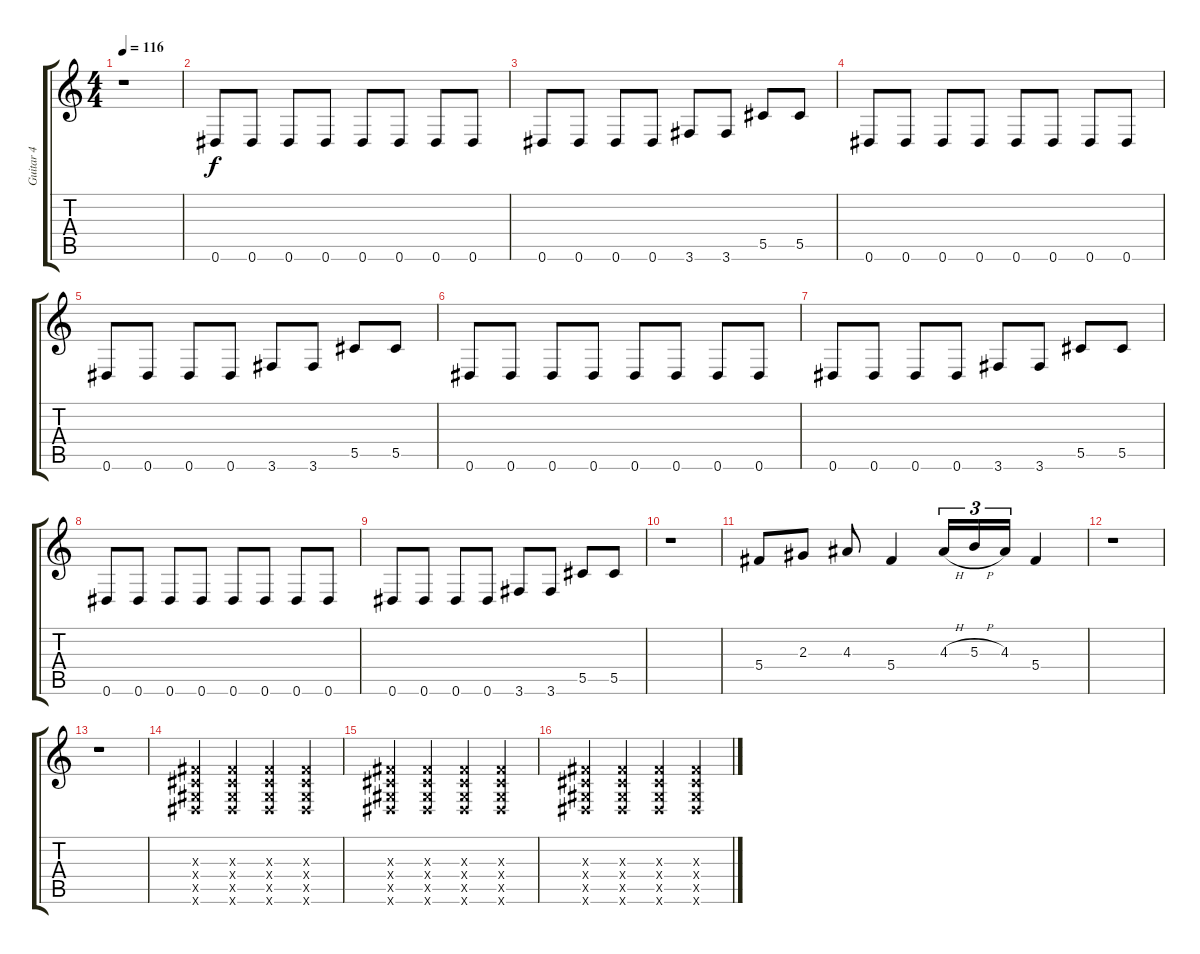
\track ("Guitar 4" "Guitar 4") {instrument overdrivenguitar}
\staff {score tabs}
\tuning (Eb4 Bb3 Gb3 Db3 Ab2 Eb2) {hide}
\ts (4 4)
\tempo 116
\clef g2
\ks c
r.1{dy f} |
0.6.8 0.6.8 0.6.8 0.6.8 0.6.8 0.6.8 0.6.8 0.6.8 |
0.6.8 0.6.8 0.6.8 0.6.8 3.6.8 3.6.8 5.5.8 5.5.8 |
0.6.8 0.6.8 0.6.8 0.6.8 0.6.8 0.6.8 0.6.8 0.6.8 |
0.6.8 0.6.8 0.6.8 0.6.8 3.6.8 3.6.8 5.5.8 5.5.8 |
0.6.8 0.6.8 0.6.8 0.6.8 0.6.8 0.6.8 0.6.8 0.6.8 |
0.6.8 0.6.8 0.6.8 0.6.8 3.6.8 3.6.8 5.5.8 5.5.8 |
0.6.8 0.6.8 0.6.8 0.6.8 0.6.8 0.6.8 0.6.8 0.6.8 |
0.6.8 0.6.8 0.6.8 0.6.8 3.6.8 3.6.8 5.5.8 5.5.8 |
r.1 |
5.4.8 2.3.8 4.3.8 5.4.4 4.3{h}.16{tu (3 2)} 5.3{h}.16{tu (3 2)} 4.3.16{tu (3 2)} 5.4.4 |
r.1 |
r.1 |
(0.3{x} 0.4{x} 0.5{x} 0.6{x}).4{volume 9} (0.3{x} 0.4{x} 0.5{x} 0.6{x}).4 (0.3{x} 0.4{x} 0.5{x} 0.6{x}).4 (0.3{x} 0.4{x} 0.5{x} 0.6{x}).4 |
(0.3{x} 0.4{x} 0.5{x} 0.6{x}).4 (0.3{x} 0.4{x} 0.5{x} 0.6{x}).4 (0.3{x} 0.4{x} 0.5{x} 0.6{x}).4 (0.3{x} 0.4{x} 0.5{x} 0.6{x}).4 |
(0.3{x} 0.4{x} 0.5{x} 0.6{x}).4 (0.3{x} 0.4{x} 0.5{x} 0.6{x}).4 (0.3{x} 0.4{x} 0.5{x} 0.6{x}).4 (0.3{x} 0.4{x} 0.5{x} 0.6{x}).4
